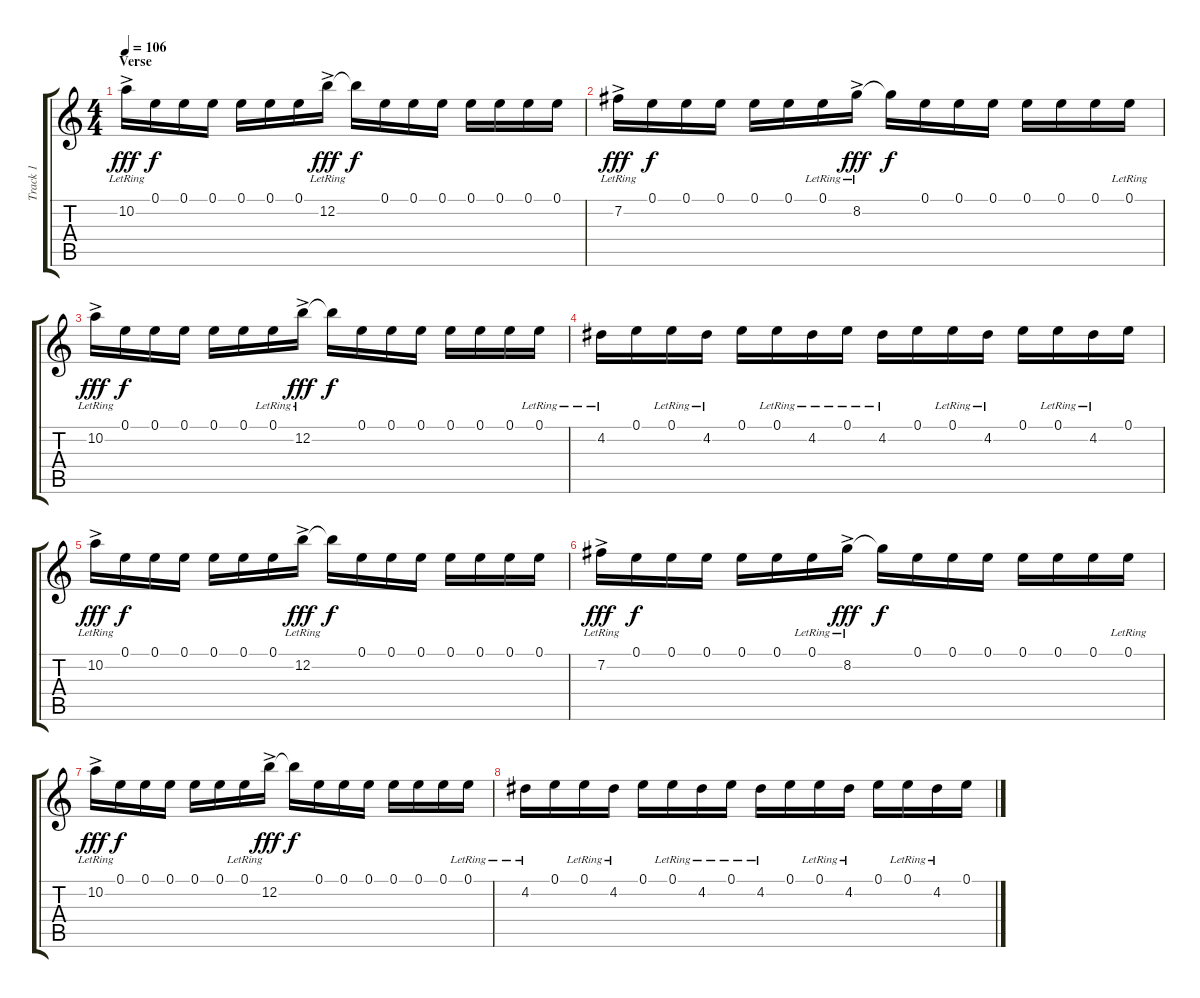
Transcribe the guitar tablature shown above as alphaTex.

\track ("Track 1" "Track 1") {instrument distortionguitar}
\staff {score tabs}
\tuning (E4 B3 G3 D3 A2 E2) {hide}
\ts (4 4)
\section ("" "Verse")
\tempo 106
\clef g2
\ks c
10.2{ac lr}.16{dy fff} 0.1.16{dy f} 0.1.16 0.1.16 0.1.16 0.1.16 0.1.16 12.2{ac lr}.16{dy fff} 12.2{t}.16{dy f} 0.1.16 0.1.16 0.1.16 0.1.16 0.1.16 0.1.16 0.1.16 |
7.2{ac lr}.16{dy fff} 0.1.16{dy f} 0.1.16 0.1.16 0.1.16 0.1.16 0.1{lr}.16 8.2{ac lr}.16{dy fff} 8.2{t}.16{dy f} 0.1.16 0.1.16 0.1.16 0.1.16 0.1.16 0.1.16 0.1{lr}.16 |
10.2{ac lr}.16{dy fff} 0.1.16{dy f} 0.1.16 0.1.16 0.1.16 0.1.16 0.1{lr}.16 12.2{ac lr}.16{dy fff} 12.2{t}.16{dy f} 0.1.16 0.1.16 0.1.16 0.1.16 0.1.16 0.1.16 0.1{lr}.16 |
4.2{lr}.16 0.1.16 0.1{lr}.16 4.2{lr}.16 0.1.16 0.1{lr}.16 4.2{lr}.16 0.1{lr}.16 4.2{lr}.16 0.1.16 0.1{lr}.16 4.2{lr}.16 0.1.16 0.1{lr}.16 4.2{lr}.16 0.1.16 |
10.2{ac lr}.16{dy fff} 0.1.16{dy f} 0.1.16 0.1.16 0.1.16 0.1.16 0.1.16 12.2{ac lr}.16{dy fff} 12.2{t}.16{dy f} 0.1.16 0.1.16 0.1.16 0.1.16 0.1.16 0.1.16 0.1.16 |
7.2{ac lr}.16{dy fff} 0.1.16{dy f} 0.1.16 0.1.16 0.1.16 0.1.16 0.1{lr}.16 8.2{ac lr}.16{dy fff} 8.2{t}.16{dy f} 0.1.16 0.1.16 0.1.16 0.1.16 0.1.16 0.1.16 0.1{lr}.16 |
10.2{ac lr}.16{dy fff} 0.1.16{dy f} 0.1.16 0.1.16 0.1.16 0.1.16 0.1{lr}.16 12.2{ac lr}.16{dy fff} 12.2{t}.16{dy f} 0.1.16 0.1.16 0.1.16 0.1.16 0.1.16 0.1.16 0.1{lr}.16 |
4.2{lr}.16 0.1.16 0.1{lr}.16 4.2{lr}.16 0.1.16 0.1{lr}.16 4.2{lr}.16 0.1{lr}.16 4.2{lr}.16 0.1.16 0.1{lr}.16 4.2{lr}.16 0.1.16 0.1{lr}.16 4.2{lr}.16 0.1.16
